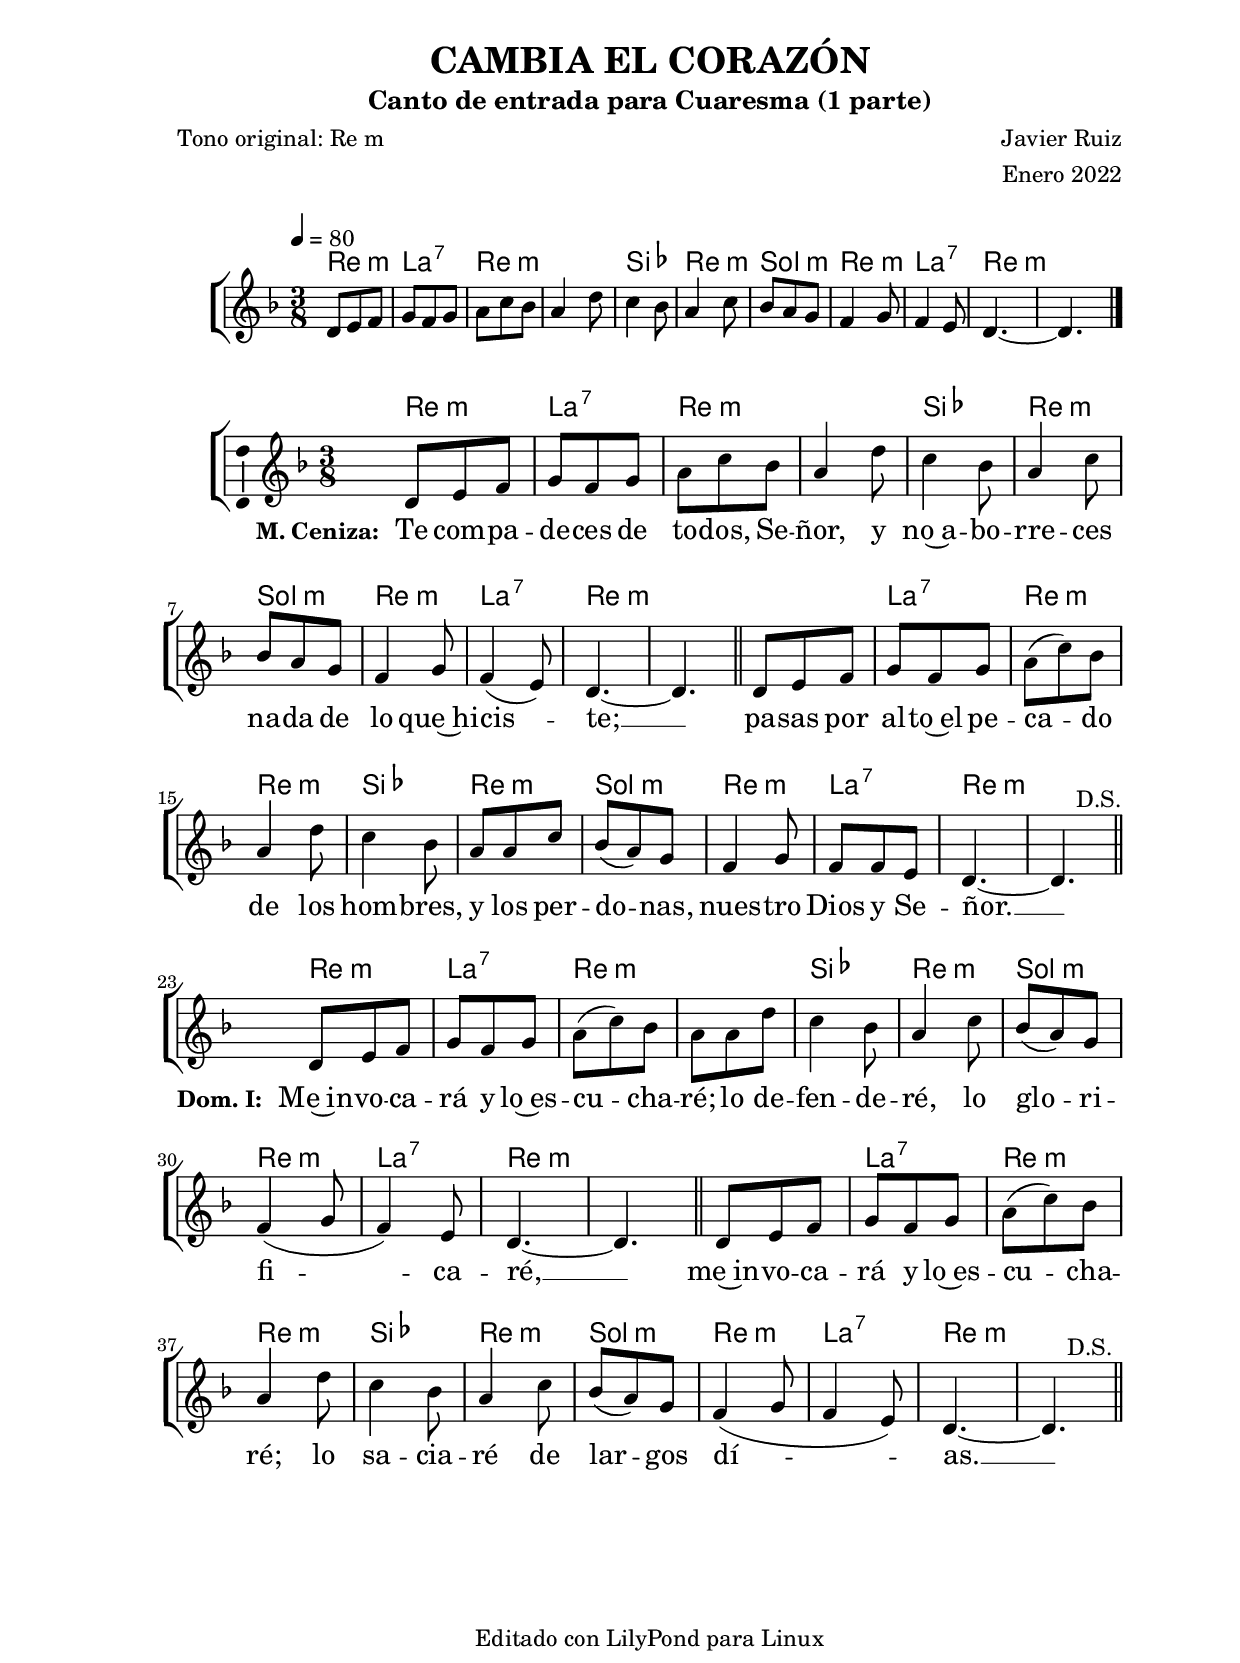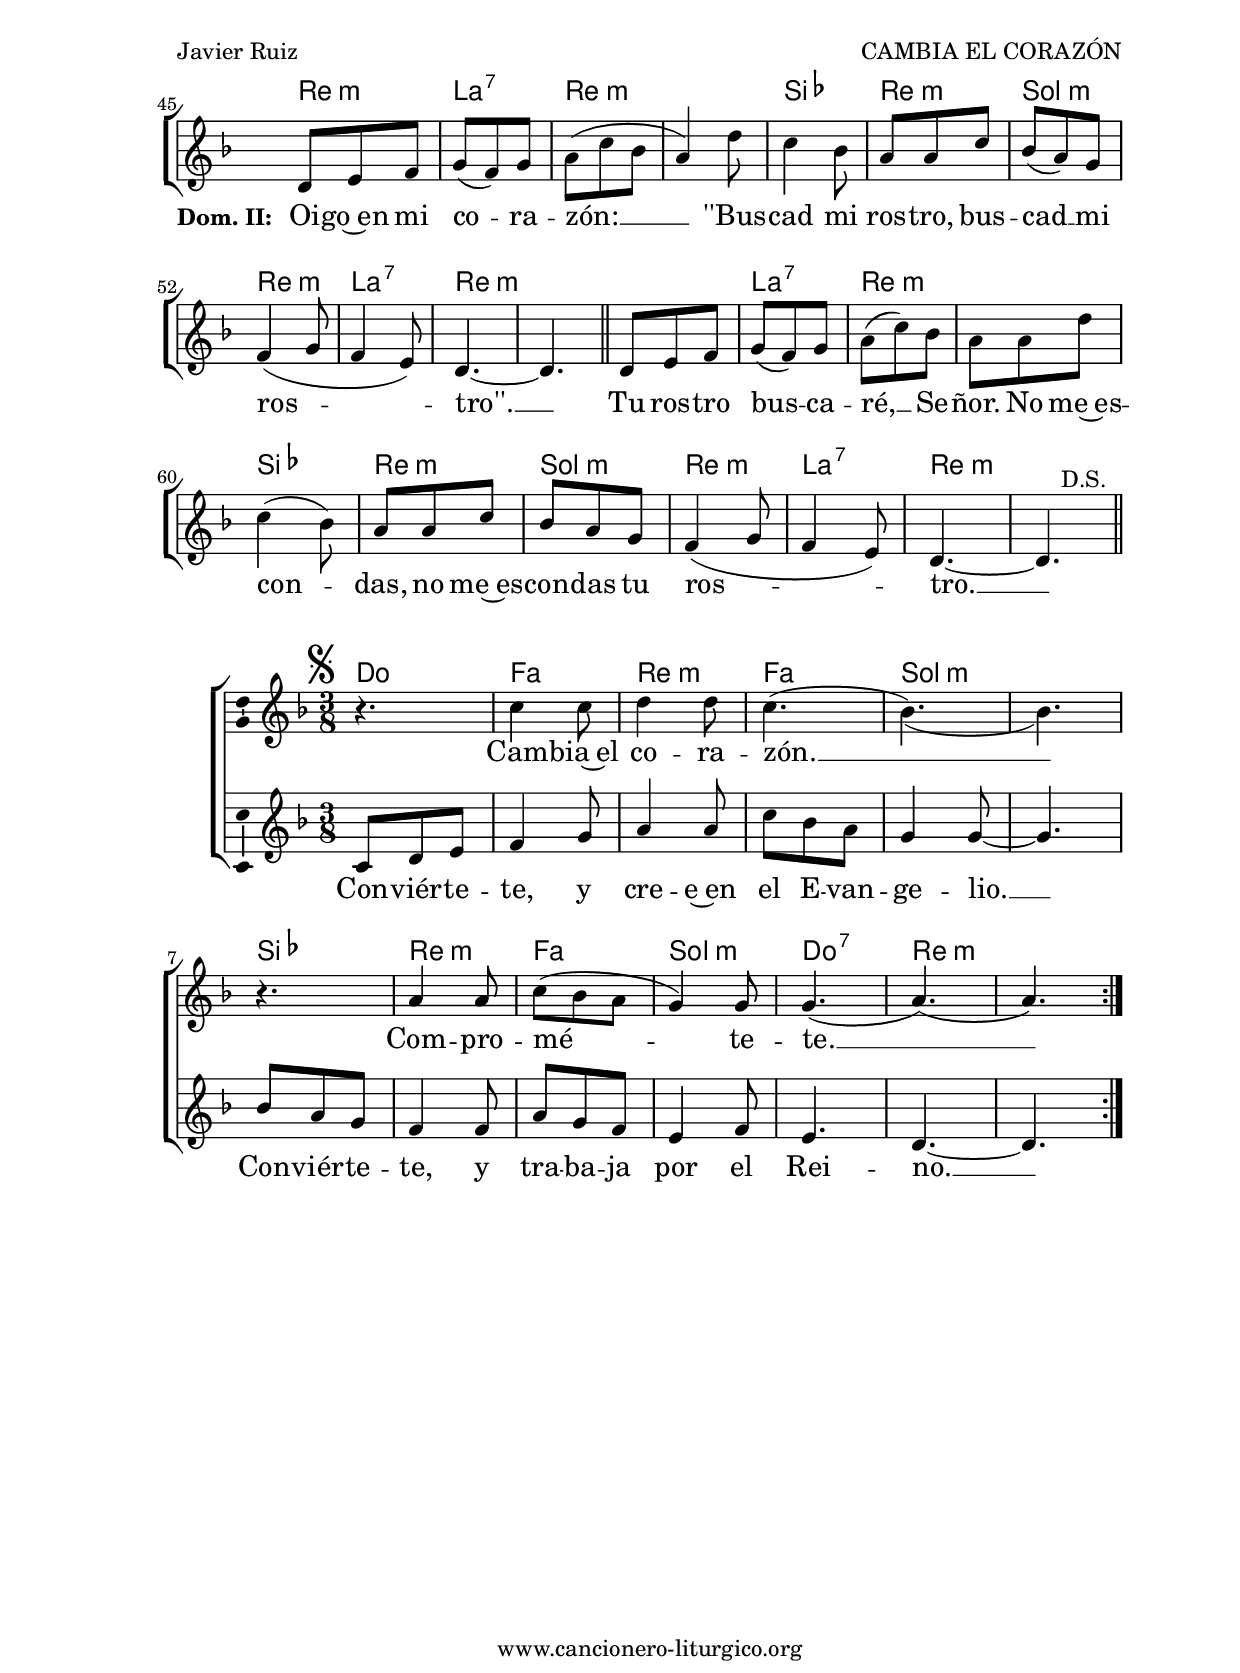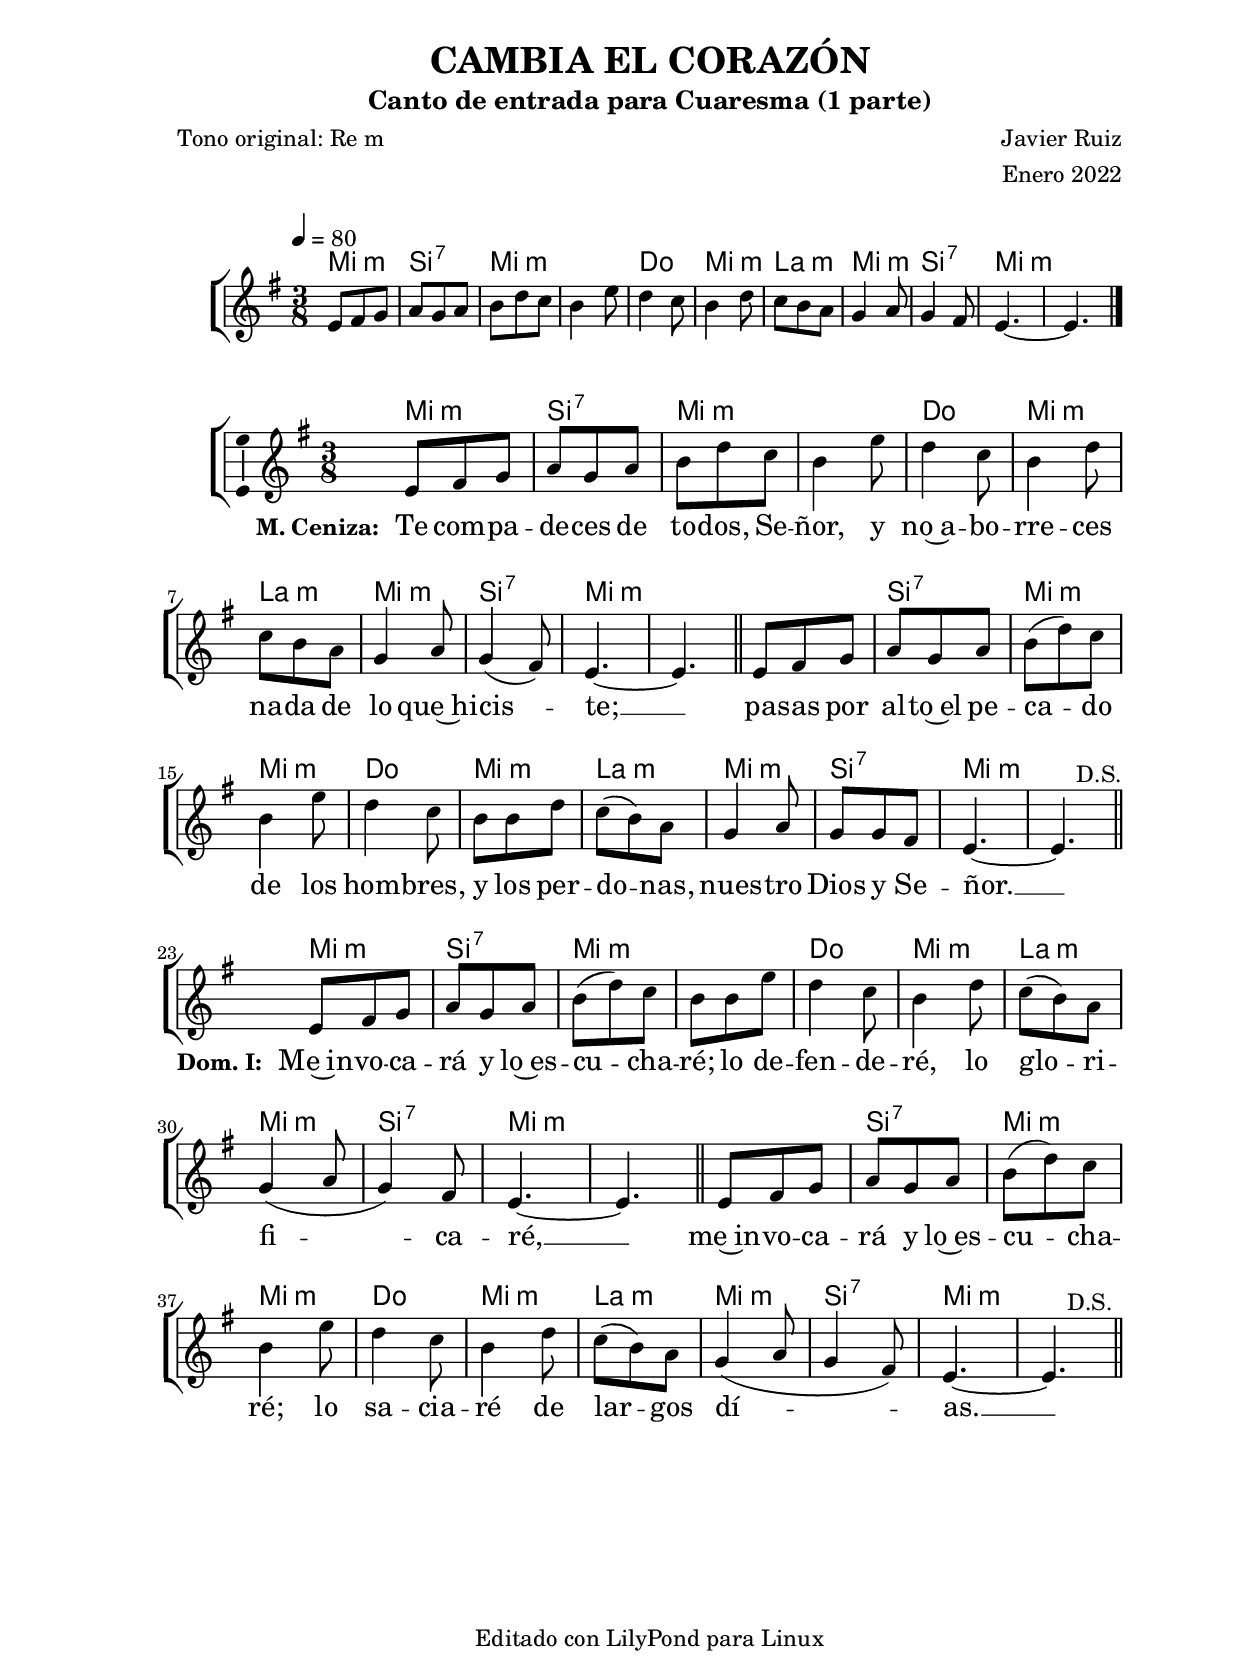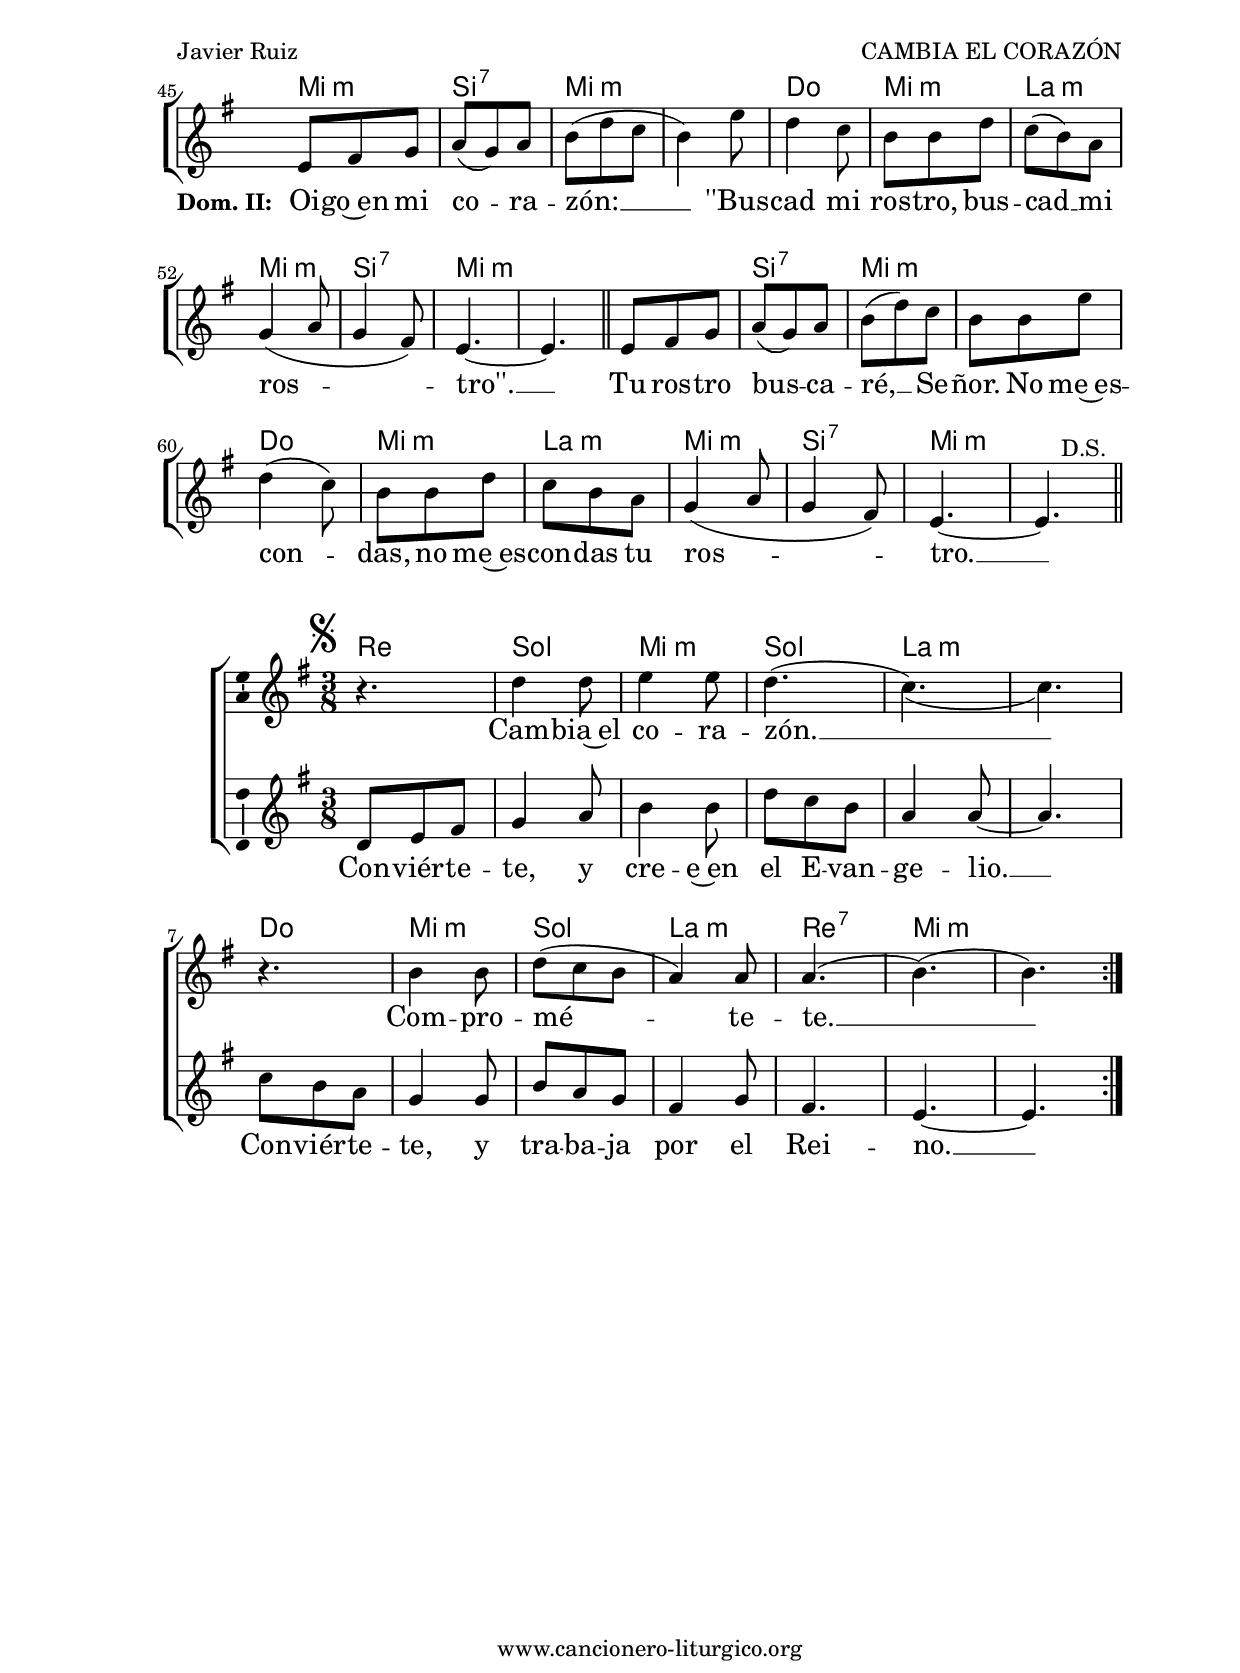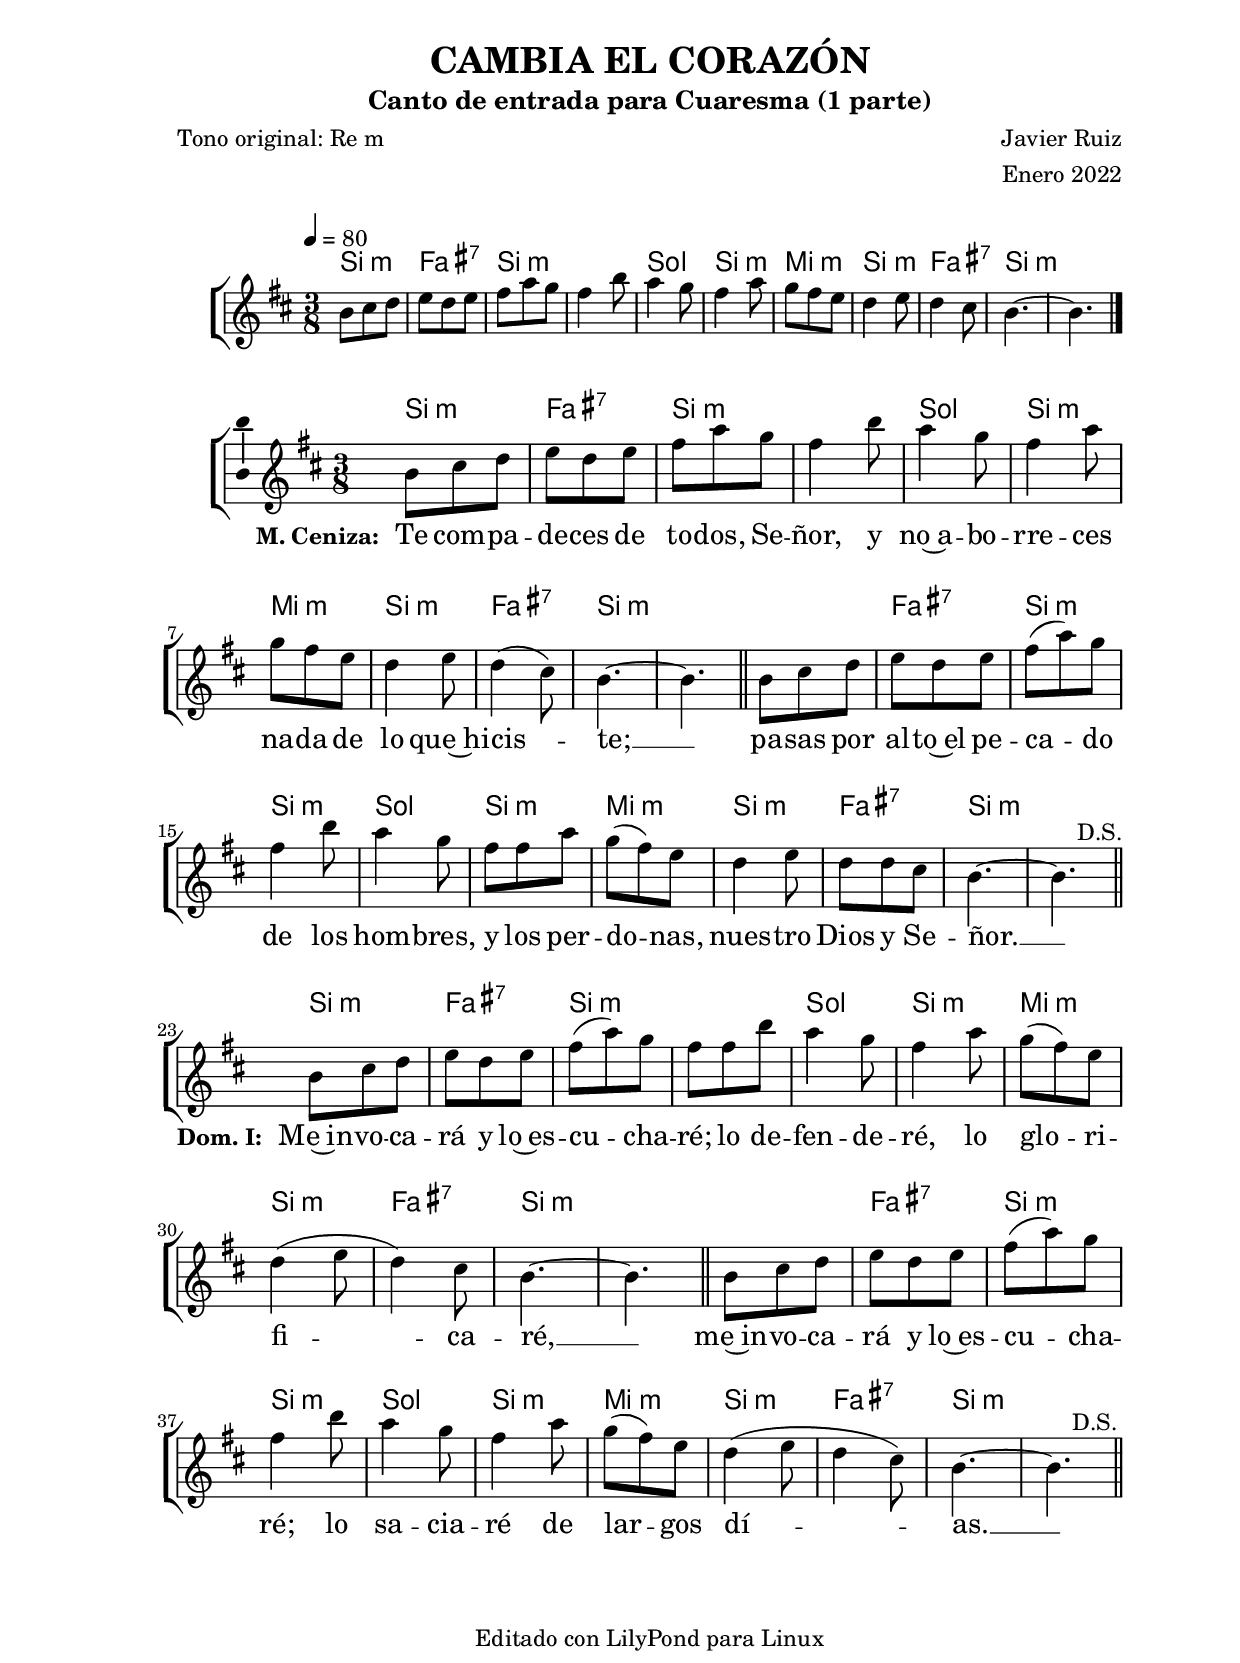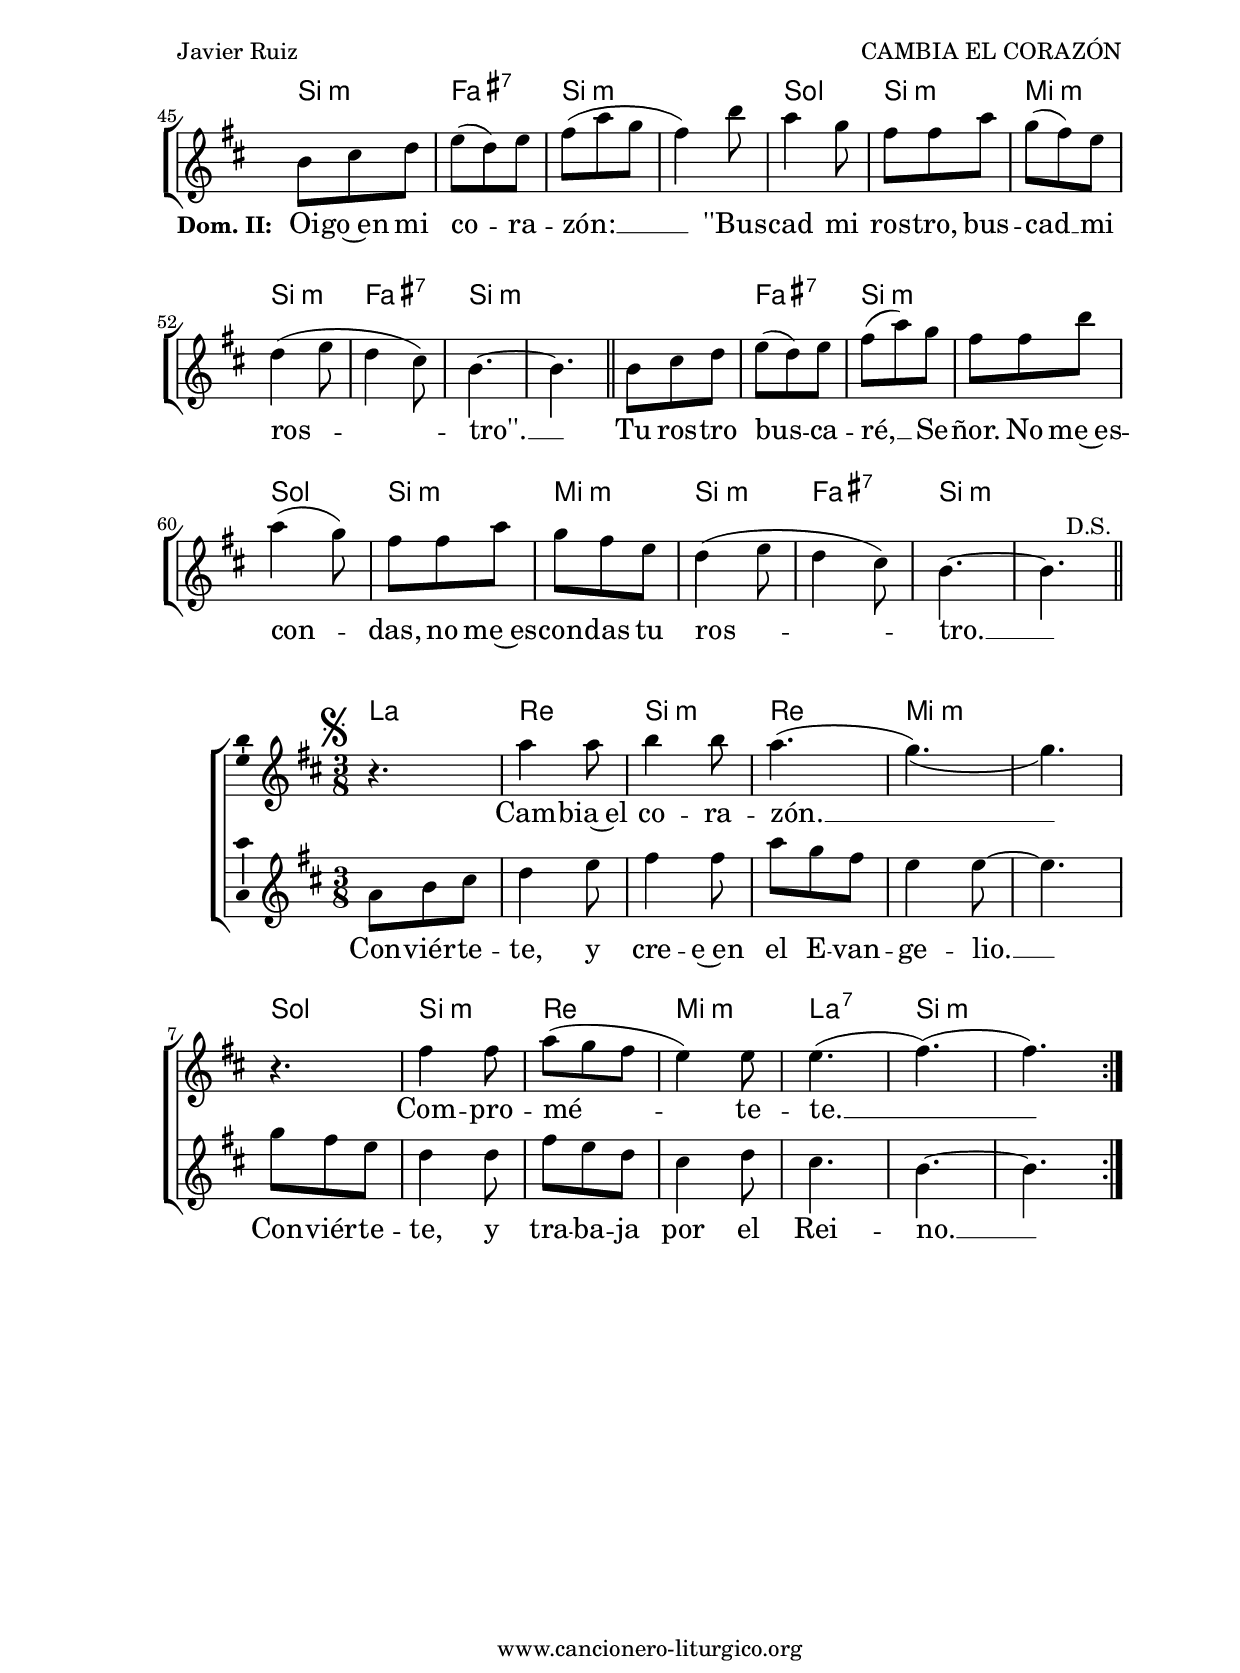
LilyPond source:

%
%lilypond cambia-el-corazons1-jruiz.ly
%timidity cambia-el-corazons1-jruiz.midi -Ow -o cambia-el-corazons1-jruiz.wav
%timidity cambia-el-corazons1-jruiz.midi -Ow -o - | lame - cambia-el-corazons1-jruiz.mp3
%
%Para convertir de .wav a .mp3:
%lame -h -m j filename.wav
%
%
%para escuchar el midi:
%timidity nombrefichero.midi
%


%versión de lilypond para la que se ha escrito esta partitura:
\version "2.16.0"

	%Tamaño papel
	#(set-default-paper-size "a4")
	%Tamaño partitura
	#(set-global-staff-size 20)
	%No responde al pulsar sobre una nota
	#(ly:set-option 'point-and-click #f)

%parámetros del encabezamiento:
\header {
	title = "CAMBIA EL CORAZÓN"
	subtitle = "Canto de entrada para Cuaresma (1 parte)"
	composer = "Javier Ruiz"
	poet = "Tono original: Re m"
	meter = ""
	arranger = "Enero 2022"
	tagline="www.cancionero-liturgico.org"
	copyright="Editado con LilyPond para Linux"
	}

%parámetros asociados al papel:
\paper  {
	oddHeaderMarkup = \markup {\fill-line { \on-the-fly #not-first-page \fromproperty #'header:title \on-the-fly #not-first-page \fromproperty #'header:composer }}
	evenHeaderMarkup = \markup {\fill-line { \fromproperty #'header:composer \fromproperty #'header:title }}
	#(set-paper-size "a4")
	print-page-number = ##f
	first-page-number = 1
	print-first-page-number = ##f
%	head-separation = 3.0 \cm
	top-margin = 2.0 \cm
%%%	bottom-margin = 0.5\cm
	bottom-margin = 0.2\cm
	left-margin = 3.0 \cm
	line-width = 16.0 \cm 
	indent = 8\mm
	interscoreline = 2.\mm
	between-system-space = 15\mm
%	para que las partituras no llenen la hoja:
	ragged-bottom = ##t
%	idem para la última hoja:
	ragged-last-bottom = ##f
%	para que las partituras llenen el ancho del papel:
	ragged-last = ##f
	after-title-space = 2.5 \cm
page-count=2
%system-count=8

	%Flexible Vertical Spacing
%	markup-markup-spacing =
%	#'((basic-distance . 15) (minimum-distance . 15) (padding . 3))
	markup-system-spacing =
	#'((basic-distance . 15) (minimum-distance . 15) (padding . 3))
	system-system-spacing =
	#'((basic-distance . 15) (minimum-distance . 15) (padding . 3))
	score-system-spacing =
	#'((basic-distance . 15) (minimum-distance . 15) (padding . 5))
%	top-system-spacing = % header
%	#'((basic-distance . 8) (minimum-distance . 0) (padding . 0))
%	top-markup-spacing =
%	#'((basic-distance . 20) (minimum-distance . 20) (padding . 0))
	last-bottom-spacing = % footer
	#'((basic-distance . 5) (minimum-distance . 5) (padding . 0))
%	score-markup-spacing =
%	#'((basic-distance . 16) (minimum-distance . 13) (padding . 0))

	}


%parámetros que afectan a toda la partitura:
globalintro =  {
	%clave de sol (G):
	\clef G
	%armadura:
%	\transpose ees f
	\key d \minor
	\tempo 4=80
	\set Score.tempoHideNote = ##f
	}

global =  {
	%clave de sol (G):
	\clef G
	%armadura:
%	\transpose ees f
	\key d \minor
	\tempo 4=80
	\set Score.tempoHideNote = ##t
	}


acordesintro = {
	\italianChords
	\chordmode {
%	\transpose ees f
{

d4.:m a:7 d:m d:m bes d:m g:m d:m a:7 d:m d:m

	}
	}
}


melodiaintro = 
%	\transpose ees f
{

	\relative c'{
	\time 3/8

d8 e f
g8 f g
a8 c bes
a4 d8
c4 bes8
a4 c8
bes8 a g
f4 g8
f4 e8
d4.~
d4.


}
	\bar "|."
	}


melodiaintrodos = 
%	\transpose ees f
{

	\relative c'{
	\time 3/8

s4.

}
	\bar "|."
	}


melodiaintrobajo = 
%	\transpose ees f
{

	%clave de fa (F):
	\clef F

	\relative c{
	\time 3/8

s4.

}
	\bar "|."
	}


acordes = {
	\italianChords
	\chordmode {
%	\transpose ees f
{

d4.:m a:7 d:m d:m bes d:m g:m d:m a:7 d:m d:m
d4.:m a:7 d:m d:m bes d:m g:m d:m a:7 d:m d:m
d4.:m a:7 d:m d:m bes d:m g:m d:m a:7 d:m d:m
d4.:m a:7 d:m d:m bes d:m g:m d:m a:7 d:m d:m
d4.:m a:7 d:m d:m bes d:m g:m d:m a:7 d:m d:m
d4.:m a:7 d:m d:m bes d:m g:m d:m a:7 d:m d:m

	}
	}
}


melodiatrompeta = 
%	\transpose ees f
{

	\relative c''{
	\time 3/8

R4.*22

}

%	\bar "|."
	}


melodia = 
%	\transpose ees f
{

	\relative c'{

\phrasingSlurDashed

	\time 3/8

%%% ESTROFA MIÉRCOLES DE CENIZA
d8 e f
g8 f g
a8 c bes
a4 d8
c4 bes8
a4 c8
bes8 a g
f4 g8
f4 (e8)
d4.~
d4.

\bar"||"
%\break

d8 e f
g8 f g
a8 (c) bes
a4 d8
c4 bes8
a8 a c
bes8 (a) g
f4 g8
f8 f e8
d4.~
d4.^"    D.S."

\bar"||"
\break

%%% ESTROFA DOMINGO I CUARESMA
d8 e f
g8 f g
a8 (c) bes
a8 a d
c4 bes8
a4 c8
bes8 (a) g
f4 (g8
f4) e8
d4.~
d4.

\bar"||"
%\break

d8 e f
g8 f g
a8 (c) bes
a4 d8
c4 bes8
a4 c8
bes8 (a) g
f4 (g8
f4 e8)
d4.~
d4.^"    D.S."

\bar"||"
\break
\pageBreak

%%% ESTROFA DOMINGO II CUARESMA
d8 e f
g8 (f) g
a8 (c bes
a4) d8
c4 bes8
a8 a c
bes8 (a) g
f4 (g8
f4 e8)
d4.~
d4.

\bar"||"
%\break

d8 e f
g8 (f) g
a8 (c) bes
a8 a d
c4 (bes8)
a8 a c
bes8 a g
f4 (g8
f4 e8)
d4.~
d4.^"    D.S."

\bar"||"
%\break

}

%	\bar "|."
	}

melodiabajo = 
%	\transpose ees f
{

	%clave de fa (F):
	\clef F

	\relative c{
	\time 3/8

R4.*22

}

%	\bar "|."
	}



acordesestri = {
	\italianChords
	\chordmode {
%	\transpose ees f
{

\repeat volta 2 {
c4. f d:m f g:m g:m
bes d:m f g:m c:7 d:m d:m
}

	}
	}
}

melodiatrompetaestri = 
%	\transpose ees f
{

	\relative c''{
	\time 3/8

\repeat volta 2{
R4.*13
}

}

%	\bar "|."
	}


melodiaaltaestri = 
%	\transpose ees f
{

	\relative c''{
	\time 3/8

\repeat volta 2{
r4.
c4 c8
d4 d8
c4.
(bes4.)
_(bes4.)

r4.
a4 a8
c8 (bes a
g4) g8
g4.
(a4.)
(a4.)
}

}

%	\bar "|."
	}

melodiaestri = 
%	\transpose ees f
{

	\relative c'{

	\time 3/8

\repeat volta 2 {
\mark \markup { \musicglyph #"scripts.segno" }
c8 d e
f4 g8
a4 a8
c8 bes a
g4 g8~
g4.

\break

bes8 a g
f4 f8
a8 g f
e4 f8
e4.
d4.~
d4.
}

}

%	\bar "|."
	}


melodiabajoestri = 
%	\transpose ees f
{

	%clave de fa (F):
	\clef F

	\relative c{
	\time 3/8

\repeat volta 2{
R4.*13
}

}

%	\bar "|."
	}


texto = \lyricmode {
%%%Las letras están tomadas de las antífonas de entrada del Libro de la Sede, edición 2018
%%%y de los domingos de Cuaresma que se indican:

\set stanza =#"     M. Ceniza: " 
Te com -- pa -- de -- ces de to -- dos, Se -- ñor,
y no~a -- bo -- rre -- ces na -- da de lo que~hi -- cis -- te; __
pa -- sas por al -- to~el pe -- ca -- do de los hom -- bres,
y los per -- do -- nas, nues -- tro Dios y Se -- ñor. __
%%%pa -- sas por al -- to los pe -- ca -- dos de los hom -- bres,
%%%pa -- ra que se~a -- rre -- pien -- tan, y los per -- do -- nas, por -- que tú e -- res nues -- tro Dios y Se -- ñor. __
%%%y los per -- do -- nas, por -- que~e -- res nues -- tro Dios y Se -- ñor. __



\set stanza =#"Dom. I: " 
Me~in -- vo -- ca -- rá y lo~es -- cu -- cha -- ré;
lo de -- fen -- de -- ré, lo glo -- ri -- fi -- ca -- ré, __
me~in -- vo -- ca -- rá y lo~es -- cu -- cha -- ré;
lo sa -- cia -- ré de lar -- gos dí -- as. __



\set stanza =#"Dom. II: " 
Oi -- go~en mi co -- ra -- zón: __ ''Bus -- cad mi ros -- tro,
bus -- cad __ mi ros -- tro''. __
Tu ros -- tro bus -- ca -- ré, __ Se -- ñor.
No me~es -- con -- das,
no me~es -- con -- das tu ros -- tro. __

%Alternativa:
%Recuerda, Señor, que tu ternura y tu misericordia son eternas.
%Que no triunfen de nosotros nuestros enemigos; 
%sálvanos, Dios de Israel, de todos nuestros peligros.



	}

textoestri = \lyricmode {
Con -- viér -- te -- te, y cre -- e~en el E -- van -- ge -- lio. __
%%%Cam -- bia
Con -- viér -- te -- te, y tra -- ba -- ja por el Rei -- no. __

	}

textoaltaestri = \lyricmode {
Cam -- bia~el co -- ra -- zón. __
Com -- pro -- mé -- te -- te. __
}

acordesintroStaff = \context ChordNames = acordesintroStaff <<
	\set chordChanges = ##t
	\acordesintro
	>>

acordesStaff = \context ChordNames = acordesStaff <<
	\set chordChanges = ##t
	\acordes
	>>

acordesestriStaff = \context ChordNames = acordesestriStaff <<
	\set chordChanges = ##t
	\acordesestri
	>>


vozintroStaff = \context Voice = vozintroStaff
<<
	\override Staff.StaffSymbol #'staff-space = #(magstep -0.35)
	\set Staff.midiInstrument = #"violin"
	\set Staff.midiMinimumVolume = #0.4
	\set Staff.midiMaximumVolume = #0.6
	\globalintro
	\melodiaintro
	>>

vozintrodosStaff = \context Voice = vozintrodosStaff
<<
	\override Staff.StaffSymbol #'staff-space = #(magstep -0.35)
	\set Staff.midiInstrument = #"trumpet"
	\set Staff.midiMinimumVolume = #0.6
	\set Staff.midiMaximumVolume = #0.8
	\globalintro
	\melodiaintrodos
	>>

vozintrobajoStaff = \context Voice = vozintrobajoStaff
<<
	\override Staff.StaffSymbol #'staff-space = #(magstep -0.35)
	\set Staff.midiInstrument = #"english horn"
	\set Staff.midiMinimumVolume = #0.6
	\set Staff.midiMaximumVolume = #0.8
	\globalintro
	\melodiaintrobajo
	>>

voztrompetaStaff = \context Voice = voztrompetaStaff
<<
	\override Staff.StaffSymbol #'staff-space = #(magstep -0.35)
	\set Staff.midiInstrument = #"trumpet"
	\set Staff.midiMinimumVolume = #0.4
	\set Staff.midiMaximumVolume = #0.6
	\global
	\melodiatrompeta
	>>

vozStaff = \context Voice = vozStaff
\with {\consists "Ambitus_engraver"}
<<
%	\set Staff.instrumentName = ""
%	\set Staff.shortInstrumentName = ""
%	\set Staff.midiInstrument = #"clarinet"
%	\set Staff.midiInstrument = #"cello"
	\set Staff.midiInstrument = #"flute"
%	\set Staff.midiInstrument = #"electric guitar (jazz)"
%	\set Staff.midiInstrument = #"english horn"
%	\set Staff.midiInstrument = #"violin"
%	\set Staff.midiInstrument = #"glockenspiel"
	\set Staff.midiMinimumVolume = #0.8
	\set Staff.midiMaximumVolume = #1.0
	\global
	\melodia
	>>

vozbajoStaff = \context Voice = vozbajoStaff
<<
	\override Staff.StaffSymbol #'staff-space = #(magstep -0.35)
	\set Staff.midiInstrument = #"english horn"
	\set Staff.midiMinimumVolume = #0.6
	\set Staff.midiMaximumVolume = #0.8
	\global
	\melodiabajo
	>>


voztrompetaestriStaff = \context Voice = voztrompetaestriStaff
<<
	\override Staff.StaffSymbol #'staff-space = #(magstep -0.35)
	\set Staff.midiInstrument = #"trumpet"
	\set Staff.midiMinimumVolume = #0.4
	\set Staff.midiMaximumVolume = #0.6
	\global
	\melodiatrompetaestri
	>>

vozaltaestriStaff = \context Voice = vozaltaestriStaff
\with {\consists "Ambitus_engraver"}
<<
	\override Staff.StaffSymbol #'staff-space = #(magstep -0.35)
	\set Staff.midiInstrument = #"violin"
	\set Staff.midiMinimumVolume = #0.6
	\set Staff.midiMaximumVolume = #0.8
	\global
	\relative c' \melodiaaltaestri
	>>

vozestriStaff = \context Voice = vozestriStaff
\with {\consists "Ambitus_engraver"}
<<
%	\set Staff.instrumentName = ""
%	\set Staff.shortInstrumentName = ""
%	\set Staff.midiInstrument = #"clarinet"
%	\set Staff.midiInstrument = #"cello"
	\set Staff.midiInstrument = #"flute"
%	\set Staff.midiInstrument = #"electric guitar (jazz)"
%	\set Staff.midiInstrument = #"english horn"
%	\set Staff.midiInstrument = #"violin"
%	\set Staff.midiInstrument = #"glockenspiel"
	\set Staff.midiMinimumVolume = #0.8
	\set Staff.midiMaximumVolume = #1.0
	\global
	\melodiaestri
	>>

vozbajoestriStaff = \context Voice = vozbajoestriStaff
<<
	\override Staff.StaffSymbol #'staff-space = #(magstep -0.35)
	\set Staff.midiInstrument = #"english horn"
	\set Staff.midiMinimumVolume = #0.6
	\set Staff.midiMaximumVolume = #0.8
	\globalintro
	\melodiabajoestri
	>>


textoStaff = \context Lyrics = textoStaff <<
	\lyricsto vozStaff \texto
	>>

textoestriStaff = \context Lyrics = textoestriStaff <<
	\lyricsto vozestriStaff \textoestri
	>>

textoaltaestriStaff = \context Lyrics = textoaltaestriStaff <<
	\lyricsto vozaltaestriStaff \textoaltaestri
	>>


\book {
	\score {
		\context ChoirStaff {
			\override StaffGroup.SystemStartBracket #'collapse-height = #1
			\override Score.SystemStartBar #'collapse-height = #1
			<<
			\acordesintroStaff
			\vozintroStaff
%			\vozintrodosStaff
%			\vozintrobajoStaff
			>>
			}
		\layout {
	    		\context {
				\Lyrics
				\override LyricText #'font-size = #2
				}
	   		 \context {
				\Score
				\override StaffSymbol #'staff-space = #(magstep +3)
				}
%			indent = 3 \cm
%			line-width= 13.0 \cm
			}
		}
	\score {
		<<
		\context ChoirStaff {
			\override StaffGroup.SystemStartBracket #'collapse-height = #1
			\override Score.SystemStartBar #'collapse-height = #1
			<<
			\acordesStaff
%			\voztrompetaStaff
			\vozStaff
			\textoStaff
%			\vozbajoStaff
			>>
			}
		>>
		\layout {
%system-count=24
	    		\context {
				\Lyrics
				\override LyricText #'font-size = #2
				}
	   		 \context {
				\Score
				\override StaffSymbol #'staff-space = #(magstep +3)
				}
			}
		}
	\score {
		<<
		\context ChoirStaff {
%			\override StaffGroup.SystemStartBracket #'collapse-height = #1
%			\override Score.SystemStartBar #'collapse-height = #1
			<<
			\acordesestriStaff
%			\voztrompetaestriStaff
			\vozaltaestriStaff
			\textoaltaestriStaff
			\vozestriStaff
			\textoestriStaff
%			\vozbajoestriStaff
			>>
			}
		>>
		\layout {
system-count=2
	    		\context {
				\Lyrics
				\override LyricText #'font-size = #2
				}
	   		 \context {
				\Score
				\override StaffSymbol #'staff-space = #(magstep +3)
				}
			}
		}
	\score {
		\unfoldRepeats
		<<
		\context ChoirStaff {
			<<
			\acordesintroStaff
			\vozintroStaff
%			\vozintrodosStaff
%			\vozintrobajoStaff
			>>
			<<
			\acordesStaff
%			\voztrompetaStaff
			\vozStaff
%			\vozbajoStaff
			>>
			<<
			\acordesestriStaff
%			\voztrompetaestriStaff
			\vozaltaestriStaff
			\vozestriStaff
%			\vozbajoestriStaff
			>>
			}
		>>
		\midi {
	  		\context {
	  			\Score
				tempoWholesPerMinute = #(ly:make-moment 70 4)
				}
			}
		}
	}


#(define output-suffix "C")
\book {
	\score {
		\context ChoirStaff {
			\override StaffGroup.SystemStartBracket #'collapse-height = #1
			\override Score.SystemStartBar #'collapse-height = #1
\transpose c d
			<<
			\acordesintroStaff
			\vozintroStaff
%			\vozintrodosStaff
%			\vozintrobajoStaff
			>>
			}
		\layout {
	    		\context {
				\Lyrics
				\override LyricText #'font-size = #2
				}
	   		 \context {
				\Score
				\override StaffSymbol #'staff-space = #(magstep +3)
				}
%			indent = 3 \cm
%			line-width= 13.0 \cm
			}
		}
	\score {
		<<
		\context ChoirStaff {
			\override StaffGroup.SystemStartBracket #'collapse-height = #1
			\override Score.SystemStartBar #'collapse-height = #1
\transpose c d
			<<
			\acordesStaff
%			\voztrompetaStaff
			\vozStaff
			\textoStaff
%			\vozbajoStaff
			>>
			}
		>>
		\layout {
%system-count=6
	    		\context {
				\Lyrics
				\override LyricText #'font-size = #2
				}
	   		 \context {
				\Score
				\override StaffSymbol #'staff-space = #(magstep +3)
				}
			}
		}
	\score {
		<<
		\context ChoirStaff {
%			\override StaffGroup.SystemStartBracket #'collapse-height = #1
%			\override Score.SystemStartBar #'collapse-height = #1
\transpose c d
			<<
			\acordesestriStaff
%			\voztrompetaestriStaff
			\vozaltaestriStaff
			\textoaltaestriStaff
			\vozestriStaff
			\textoestriStaff
%			\vozbajoestriStaff
			>>
			}
		>>
		\layout {
system-count=2
	    		\context {
				\Lyrics
				\override LyricText #'font-size = #2
				}
	   		 \context {
				\Score
				\override StaffSymbol #'staff-space = #(magstep +3)
				}
			}
		}
	}


#(define output-suffix "S")
\book {
	\score {
		\context ChoirStaff {
			\override StaffGroup.SystemStartBracket #'collapse-height = #1
			\override Score.SystemStartBar #'collapse-height = #1
\transpose c a
			<<
			\acordesintroStaff
			\vozintroStaff
%			\vozintrodosStaff
%			\vozintrobajoStaff
			>>
			}
		\layout {
	    		\context {
				\Lyrics
				\override LyricText #'font-size = #2
				}
	   		 \context {
				\Score
				\override StaffSymbol #'staff-space = #(magstep +3)
				}
%			indent = 3 \cm
%			line-width= 13.0 \cm
			}
		}
	\score {
		<<
		\context ChoirStaff {
			\override StaffGroup.SystemStartBracket #'collapse-height = #1
			\override Score.SystemStartBar #'collapse-height = #1
\transpose c a
			<<
			\acordesStaff
%			\voztrompetaStaff
			\vozStaff
			\textoStaff
%\transpose a a,
%			\vozbajoStaff
			>>
			}
		>>
		\layout {
%system-count=6
	    		\context {
				\Lyrics
				\override LyricText #'font-size = #2
				}
	   		 \context {
				\Score
				\override StaffSymbol #'staff-space = #(magstep +3)
				}
			}
		}
	\score {
		<<
		\context ChoirStaff {
%			\override StaffGroup.SystemStartBracket #'collapse-height = #1
%			\override Score.SystemStartBar #'collapse-height = #1
\transpose c a
			<<
			\acordesestriStaff
%			\voztrompetaestriStaff
			\vozaltaestriStaff
			\textoaltaestriStaff
			\vozestriStaff
			\textoestriStaff
%\transpose a a,
%			\vozbajoestriStaff
			>>
			}
		>>
		\layout {
system-count=2
	    		\context {
				\Lyrics
				\override LyricText #'font-size = #2
				}
	   		 \context {
				\Score
				\override StaffSymbol #'staff-space = #(magstep +3)
				}
			}
		}
	}


